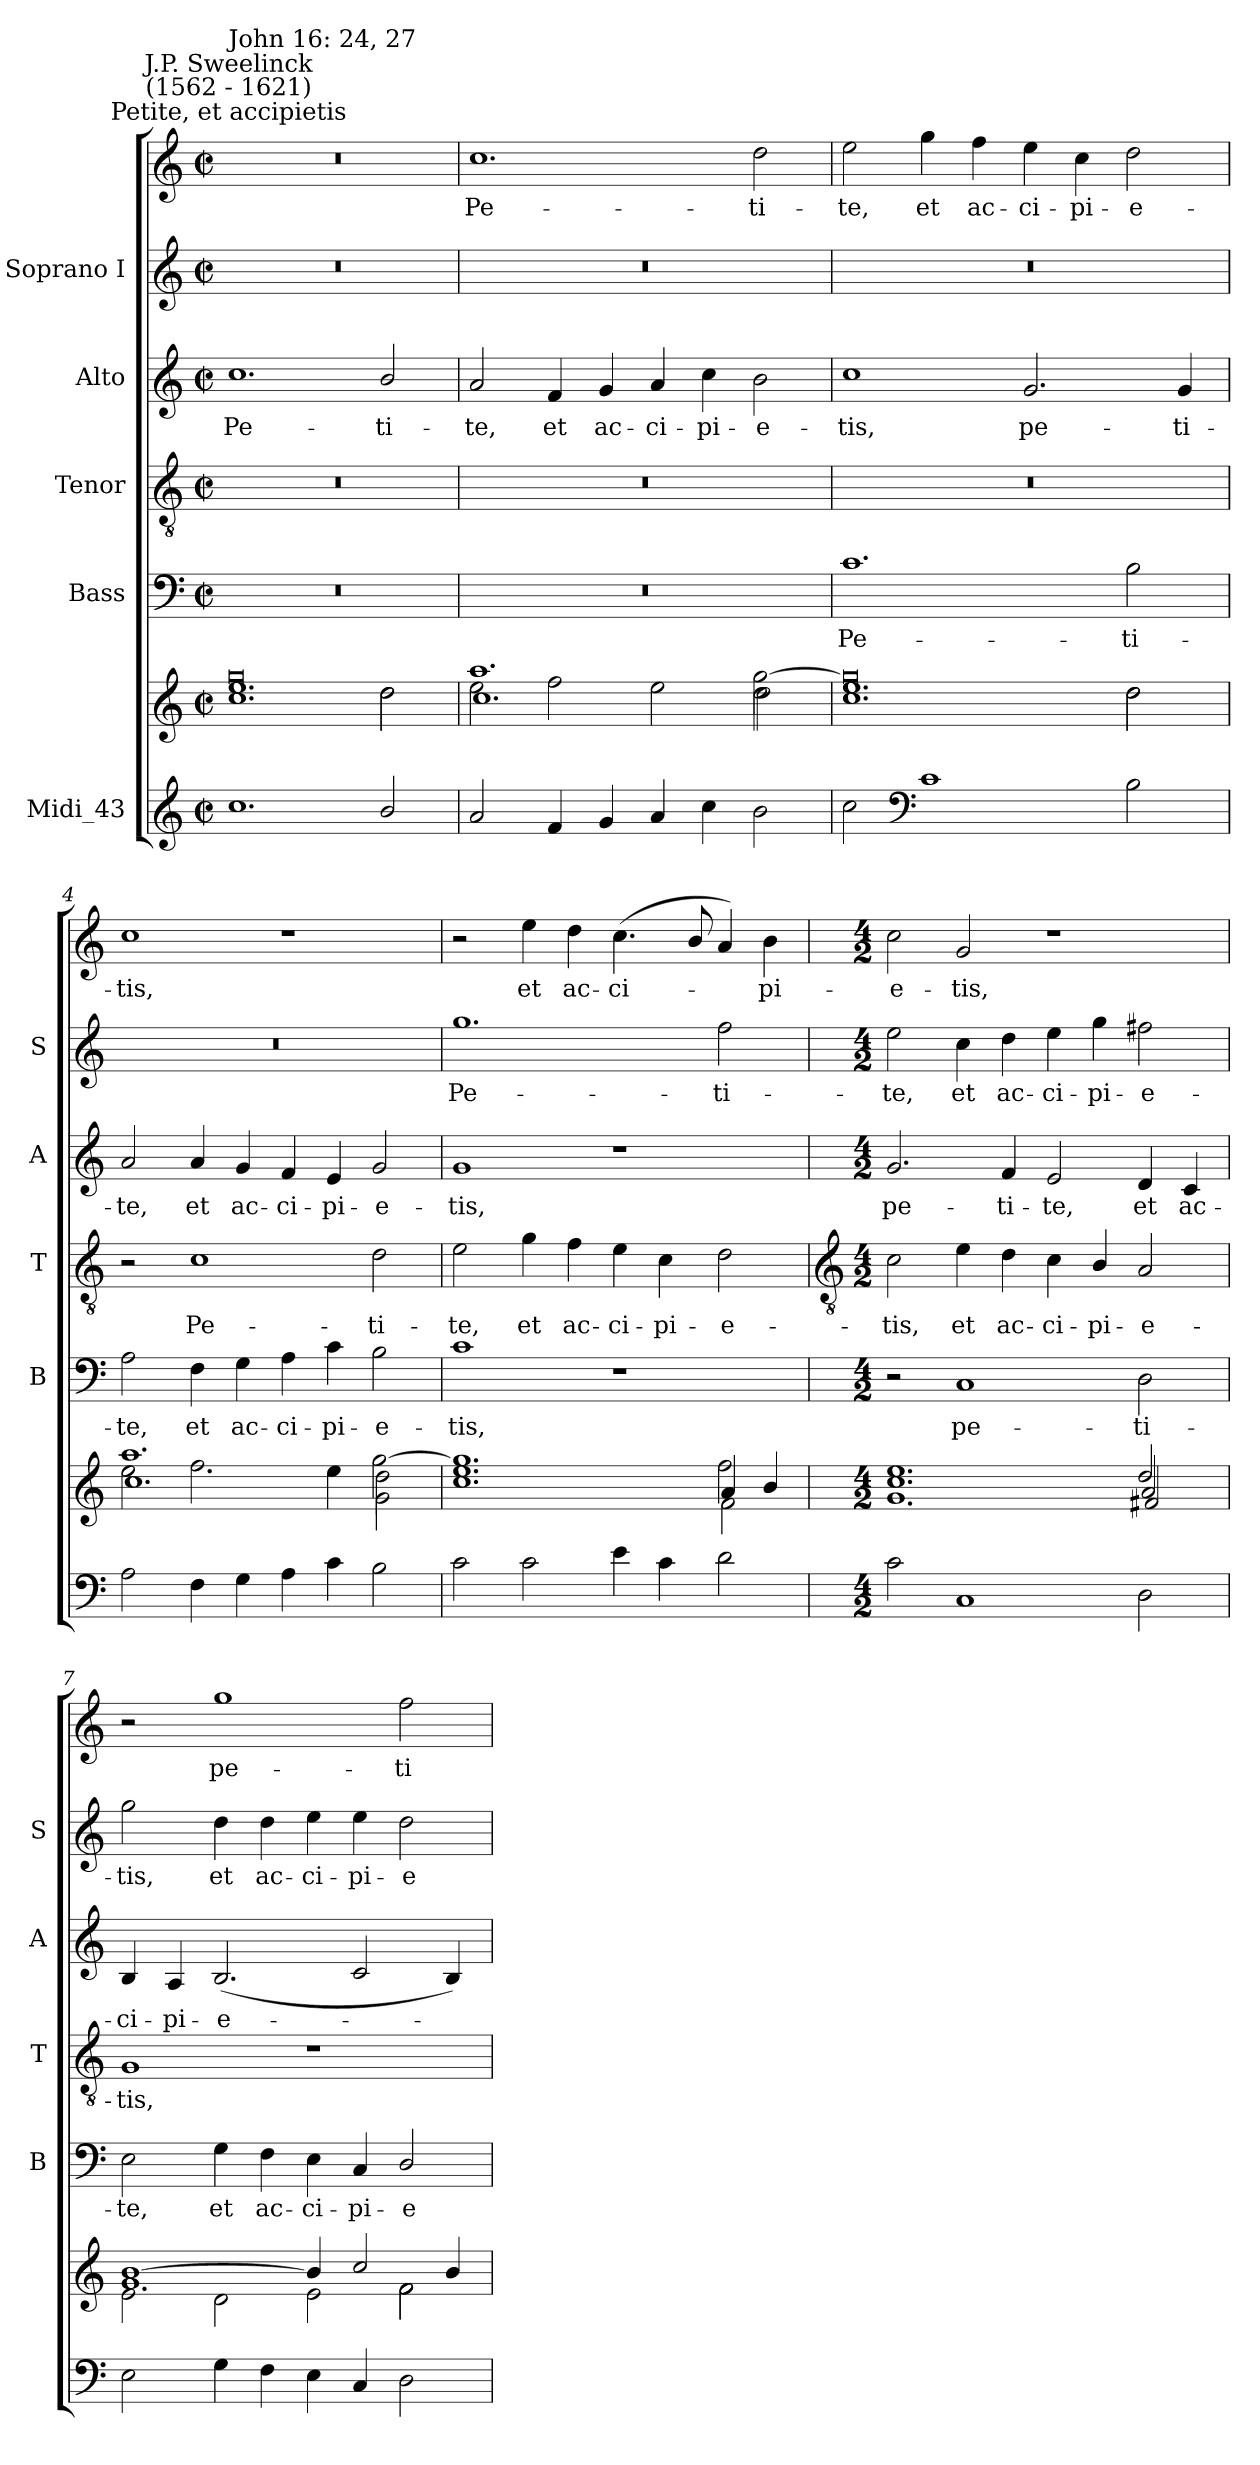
**kern	**kern	**kern	**text	**kern	**text	**kern	**text	**kern	**text	**kern	**text
*part5	*part5	*part4	*part4	*part3	*part3	*part2	*part2	*part1	*part1	*part1	*part1
*staff7	*staff6	*staff5	*staff5	*staff4	*staff4	*staff3	*staff3	*staff2	*staff2	*staff1	*staff1
*I"Midi_43	*	*I"Bass	*	*I"Tenor	*	*I"Alto	*	*I"Soprano I	*	*	*
*	*	*I'B	*	*I'T	*	*I'A	*	*I'S	*	*	*
*clefG2	*clefG2	*clefF4	*	*clefGv2	*	*clefG2	*	*clefG2	*	*clefG2	*
*k[]	*k[]	*k[]	*	*k[]	*	*k[]	*	*k[]	*	*k[]	*
*C:	*C:	*C:	*	*C:	*	*C:	*	*C:	*	*C:	*
*M4/2	*M4/2	*M4/2	*	*M4/2	*	*M4/2	*	*M4/2	*	*M4/2	*
*met(c|)	*met(c|)	*met(c|)	*	*met(c|)	*	*met(c|)	*	*met(c|)	*	*met(c|)	*
=1	=1	=1	=1	=1	=1	=1	=1	=1	=1	=1	=1
*	*^	*	*	*	*	*	*	*	*	*	*
*	*	*^	*	*	*	*	*	*	*	*	*	*
!	!	!	!	!	!	!	!	!	!	!	!	!LO:TX:a:cj:t=Petite, et accipietis	!
!	!	!	!	!	!	!	!	!	!	!	!	!LO:TX:a:cj:t=J.P. Sweelinck\n(1562 - 1621)	!
!	!	!	!	!	!	!	!	!	!	!	!	!LO:TX:a:t=John 16&colon; 24, 27	!
!	!	!	!	!	!	!	!	!	!LO:LY:b	!	!	!	!
1.cc	0gg/	1.ee\	1.cc\	0r	.	0r	.	1.cc	Pe-	0r	.	0r	.
!	!	!	!	!	!	!	!	!	!LO:LY:b	!	!	!	!
2b/	.	2dd\	2dd\	.	.	.	.	2b/	-ti-	.	.	.	.
=2	=2	=2	=2	=2	=2	=2	=2	=2	=2	=2	=2	=2	=2
!	!	!	!	!	!	!	!	!	!LO:LY:b	!	!	!	!LO:LY:b
2a	1.aa/	2ee\	1.cc\	0r	.	0r	.	2a	-te,	0r	.	1.cc	Pe-
!	!	!	!	!	!	!	!	!	!LO:LY:b	!	!	!	!
4f	.	2ff\	.	.	.	.	.	4f	et	.	.	.	.
!	!	!	!	!	!	!	!	!	!LO:LY:b	!	!	!	!
4g	.	.	.	.	.	.	.	4g	ac-	.	.	.	.
!	!	!	!	!	!	!	!	!	!LO:LY:b	!	!	!	!
4a	.	2ee\	.	.	.	.	.	4a	-ci-	.	.	.	.
!	!	!	!	!	!	!	!	!	!LO:LY:b	!	!	!	!
4cc	.	.	.	.	.	.	.	4cc	-pi-	.	.	.	.
!	!	!	!	!	!	!	!	!	!LO:LY:b	!	!	!	!LO:LY:b
2b	[2gg\	2dd\	2dd\	.	.	.	.	2b	-e-	.	.	2dd	-ti-
=3	=3	=3	=3	=3	=3	=3	=3	=3	=3	=3	=3	=3	=3
!	!	!	!	!	!LO:LY:b	!	!	!	!LO:LY:b	!	!	!	!LO:LY:b
2cc	0gg/]	1.ee\	1.cc\	1.c	Pe-	0r	.	1cc	-tis,	0r	.	2ee	-te,
*clefF4	*	*	*	*	*	*	*	*	*	*	*	*	*
!	!	!	!	!	!	!	!	!	!	!	!	!	!LO:LY:b
1c	.	.	.	.	.	.	.	.	.	.	.	4gg	et
!	!	!	!	!	!	!	!	!	!	!	!	!	!LO:LY:b
.	.	.	.	.	.	.	.	.	.	.	.	4ff	ac-
!	!	!	!	!	!	!	!	!	!LO:LY:b	!	!	!	!LO:LY:b
.	.	.	.	.	.	.	.	2.g	pe-	.	.	4ee	-ci-
!	!	!	!	!	!	!	!	!	!	!	!	!	!LO:LY:b
.	.	.	.	.	.	.	.	.	.	.	.	4cc	-pi-
!	!	!	!	!	!LO:LY:b	!	!	!	!	!	!	!	!LO:LY:b
2B	.	2dd\	2dd\	2B	-ti-	.	.	.	.	.	.	2dd	-e-
!	!	!	!	!	!	!	!	!	!LO:LY:b	!	!	!	!
.	.	.	.	.	.	.	.	4g	-ti-	.	.	.	.
=4	=4	=4	=4	=4	=4	=4	=4	=4	=4	=4	=4	=4	=4
!	!	!	!	!	!LO:LY:b	!	!	!	!LO:LY:b	!	!	!	!LO:LY:b
2A	1.aa/	2ee\	1.cc\	2A	-te,	2r	.	2a	-te,	0r	.	1cc	-tis,
!	!	!	!	!	!LO:LY:b	!	!LO:LY:b	!	!LO:LY:b	!	!	!	!
4F	.	2.ff\	.	4F	et	1c	Pe-	4a	et	.	.	.	.
!	!	!	!	!	!LO:LY:b	!	!	!	!LO:LY:b	!	!	!	!
4G	.	.	.	4G	ac-	.	.	4g	ac-	.	.	.	.
!	!	!	!	!	!LO:LY:b	!	!	!	!LO:LY:b	!	!	!	!
4A	.	.	.	4A	-ci-	.	.	4f	-ci-	.	.	1r	.
!	!	!	!	!	!LO:LY:b	!	!	!	!LO:LY:b	!	!	!	!
4c	.	4ee\	.	4c	-pi-	.	.	4e	-pi-	.	.	.	.
!	!	!	!	!	!LO:LY:b	!	!LO:LY:b	!	!LO:LY:b	!	!	!	!
2B	[2gg\	2dd\	2g\	2B	-e-	2d	-ti-	2g	-e-	.	.	.	.
=5	=5	=5	=5	=5	=5	=5	=5	=5	=5	=5	=5	=5	=5
!	!	!	!	!	!LO:LY:b	!	!LO:LY:b	!	!LO:LY:b	!	!LO:LY:b	!	!
2c	1.gg/]	1.ee\	1.cc\	1c	-tis,	2e	-te,	1g	-tis,	1.gg	-Pe-	2r	.
!	!	!	!	!	!	!	!LO:LY:b	!	!	!	!	!	!LO:LY:b
2c	.	.	.	.	.	4g	et	.	.	.	.	4ee	et
!	!	!	!	!	!	!	!LO:LY:b	!	!	!	!	!	!LO:LY:b
.	.	.	.	.	.	4f	ac-	.	.	.	.	4dd	ac-
!	!	!	!	!	!	!	!LO:LY:b	!	!	!	!	!	!LO:LY:b
4e	.	.	.	1r	.	4e	-ci-	1r	.	.	.	(<4.cc	-ci-
!	!	!	!	!	!	!	!LO:LY:b	!	!	!	!	!	!
4c	.	.	.	.	.	4c	-pi-	.	.	.	.	.	.
.	.	.	.	.	.	.	.	.	.	.	.	8b/	.
!	!	!	!	!	!	!	!LO:LY:b	!	!	!	!LO:LY:b	!	!
2d	2ff\	4a/	2f\	.	.	2d	-e-	.	.	2ff	-ti-	4a)	.
!	!	!	!	!	!	!	!	!	!	!	!	!	!LO:LY:b
.	.	4b/	.	.	.	.	.	.	.	.	.	4b	pi-
!!LO:LB:g=z
=6	=6	=6	=6	=6	=6	=6	=6	=6	=6	=6	=6	=6	=6
*	*	*	*	*	*	*clefGv2	*	*	*	*	*	*	*
*M4/2	*M4/2	*	*	*M4/2	*	*M4/2	*	*M4/2	*	*M4/2	*	*M4/2	*
!	!	!	!	!	!	!	!LO:LY:b	!	!LO:LY:b	!	!LO:LY:b	!	!LO:LY:b
2c	1.ee/	1.cc\	1.g\	2r	.	2c	-tis,	2.g	pe-	2ee	te,	2cc	-e-
!	!	!	!	!	!LO:LY:b	!	!LO:LY:b	!	!	!	!LO:LY:b	!	!LO:LY:b
1C	.	.	.	1C	pe-	4e	et	.	.	4cc	et	2g	-tis,
!	!	!	!	!	!	!	!LO:LY:b	!	!LO:LY:b	!	!LO:LY:b	!	!
.	.	.	.	.	.	4d	ac-	4f	-ti-	4dd	ac-	.	.
!	!	!	!	!	!	!	!LO:LY:b	!	!LO:LY:b	!	!LO:LY:b	!	!
.	.	.	.	.	.	4c	-ci-	2e	-te,	4ee	-ci-	1r	.
!	!	!	!	!	!	!	!LO:LY:b	!	!	!	!LO:LY:b	!	!
.	.	.	.	.	.	4B/	-pi-	.	.	4gg	-pi-	.	.
!	!	!	!	!	!LO:LY:b	!	!LO:LY:b	!	!LO:LY:b	!	!LO:LY:b	!	!
2D	2dd/	2a/	2f#X/	2D	-ti-	2A	-e-	4d	et	2ff#X	-e-	.	.
!	!	!	!	!	!	!	!	!	!LO:LY:b	!	!	!	!
.	.	.	.	.	.	.	.	4c	ac-	.	.	.	.
=7	=7	=7	=7	=7	=7	=7	=7	=7	=7	=7	=7	=7	=7
!	!	!	!	!	!LO:LY:b	!	!LO:LY:b	!	!LO:LY:b	!	!LO:LY:b	!	!
2E	[1b/	1.g\	2e\	2E	-te,	1G	-tis,	4B	-ci-	2gg	-tis,	2r	.
!	!	!	!	!	!	!	!	!	!LO:LY:b	!	!	!	!
.	.	.	.	.	.	.	.	4A	-pi-	.	.	.	.
!	!	!	!	!	!LO:LY:b	!	!	!	!LO:LY:b	!	!LO:LY:b	!	!LO:LY:b
4G	.	.	2d\	4G	et	.	.	(<2.B	-e-	4dd	et	1gg	-pe-
!	!	!	!	!	!LO:LY:b	!	!	!	!	!	!LO:LY:b	!	!
4F	.	.	.	4F	ac-	.	.	.	.	4dd	ac-	.	.
!	!	!	!	!	!LO:LY:b	!	!	!	!	!	!LO:LY:b	!	!
4E	4b/]	.	2e\	4E	-ci-	1r	.	.	.	4ee	-ci-	.	.
!	!	!	!	!	!LO:LY:b	!	!	!	!	!	!LO:LY:b	!	!
4C	2cc/	.	.	4C	-pi-	.	.	2c	.	4ee	-pi-	.	.
!	!	!	!	!	!LO:LY:b	!	!	!	!	!	!LO:LY:b	!	!LO:LY:b
2D	.	2f\	2f\	2D/	-e-	.	.	.	.	2dd	-e	2ff	-ti-
.	4b/	.	.	.	.	.	.	4B)	.	.	.	.	.
*	*v	*v	*v	*	*	*	*	*	*	*	*	*	*
=	=	=	=	=	=	=	=	=	=	=	=
*-	*-	*-	*-	*-	*-	*-	*-	*-	*-	*-	*-
